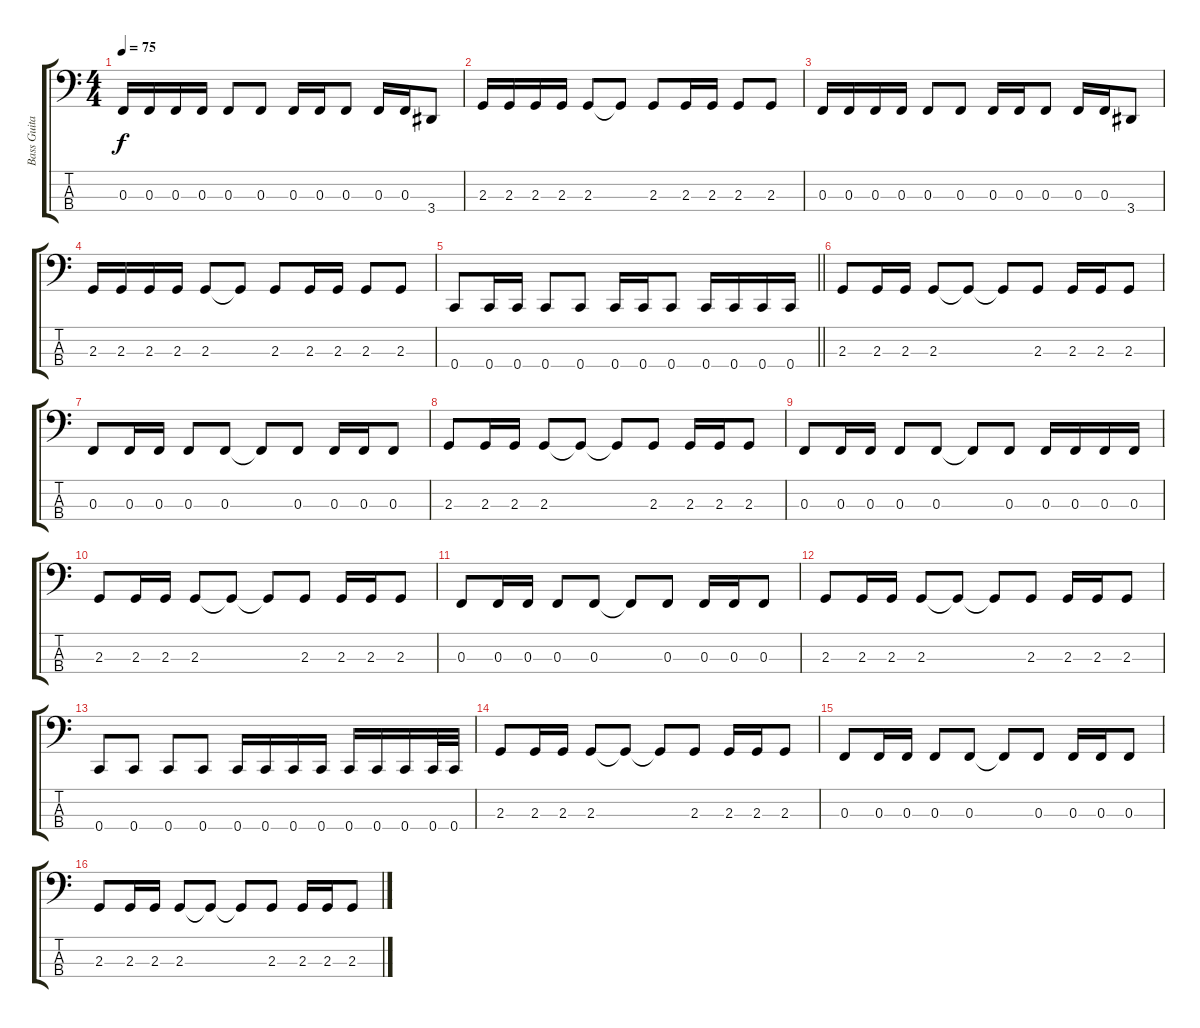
\track ("Bass Guitar" "Bass Guita") {instrument electricbassfinger}
\staff {score tabs}
\tuning (Eb2 Bb1 F1 C1) {hide}
\ts (4 4)
\tempo 75
\clef f4
\ks c
0.3.16{dy f} 0.3.16 0.3.16 0.3.16 0.3.8 0.3.8 0.3.16 0.3.16 0.3.8 0.3.16 0.3.16 3.4.8 |
2.3.16 2.3.16 2.3.16 2.3.16 2.3.8 2.3{t}.8 2.3.8 2.3.16 2.3.16 2.3.8 2.3.8 |
0.3.16 0.3.16 0.3.16 0.3.16 0.3.8 0.3.8 0.3.16 0.3.16 0.3.8 0.3.16 0.3.16 3.4.8 |
2.3.16 2.3.16 2.3.16 2.3.16 2.3.8 2.3{t}.8 2.3.8 2.3.16 2.3.16 2.3.8 2.3.8 |
\barLineRight lightlight
0.4.8 0.4.16 0.4.16 0.4.8 0.4.8 0.4.16 0.4.16 0.4.8 0.4.16 0.4.16 0.4.16 0.4.16 |
2.3.8 2.3.16 2.3.16 2.3.8 2.3{t}.8 2.3{t}.8 2.3.8 2.3.16 2.3.16 2.3.8 |
0.3.8 0.3.16 0.3.16 0.3.8 0.3.8 0.3{t}.8 0.3.8 0.3.16 0.3.16 0.3.8 |
2.3.8 2.3.16 2.3.16 2.3.8 2.3{t}.8 2.3{t}.8 2.3.8 2.3.16 2.3.16 2.3.8 |
0.3.8 0.3.16 0.3.16 0.3.8 0.3.8 0.3{t}.8 0.3.8 0.3.16 0.3.16 0.3.16 0.3.16 |
2.3.8 2.3.16 2.3.16 2.3.8 2.3{t}.8 2.3{t}.8 2.3.8 2.3.16 2.3.16 2.3.8 |
0.3.8 0.3.16 0.3.16 0.3.8 0.3.8 0.3{t}.8 0.3.8 0.3.16 0.3.16 0.3.8 |
2.3.8 2.3.16 2.3.16 2.3.8 2.3{t}.8 2.3{t}.8 2.3.8 2.3.16 2.3.16 2.3.8 |
0.4.8 0.4.8 0.4.8 0.4.8 0.4.16 0.4.16 0.4.16 0.4.16 0.4.16 0.4.16 0.4.16 0.4.32 0.4.32 |
2.3.8 2.3.16 2.3.16 2.3.8 2.3{t}.8 2.3{t}.8 2.3.8 2.3.16 2.3.16 2.3.8 |
0.3.8 0.3.16 0.3.16 0.3.8 0.3.8 0.3{t}.8 0.3.8 0.3.16 0.3.16 0.3.8 |
2.3.8 2.3.16 2.3.16 2.3.8 2.3{t}.8 2.3{t}.8 2.3.8 2.3.16 2.3.16 2.3.8
